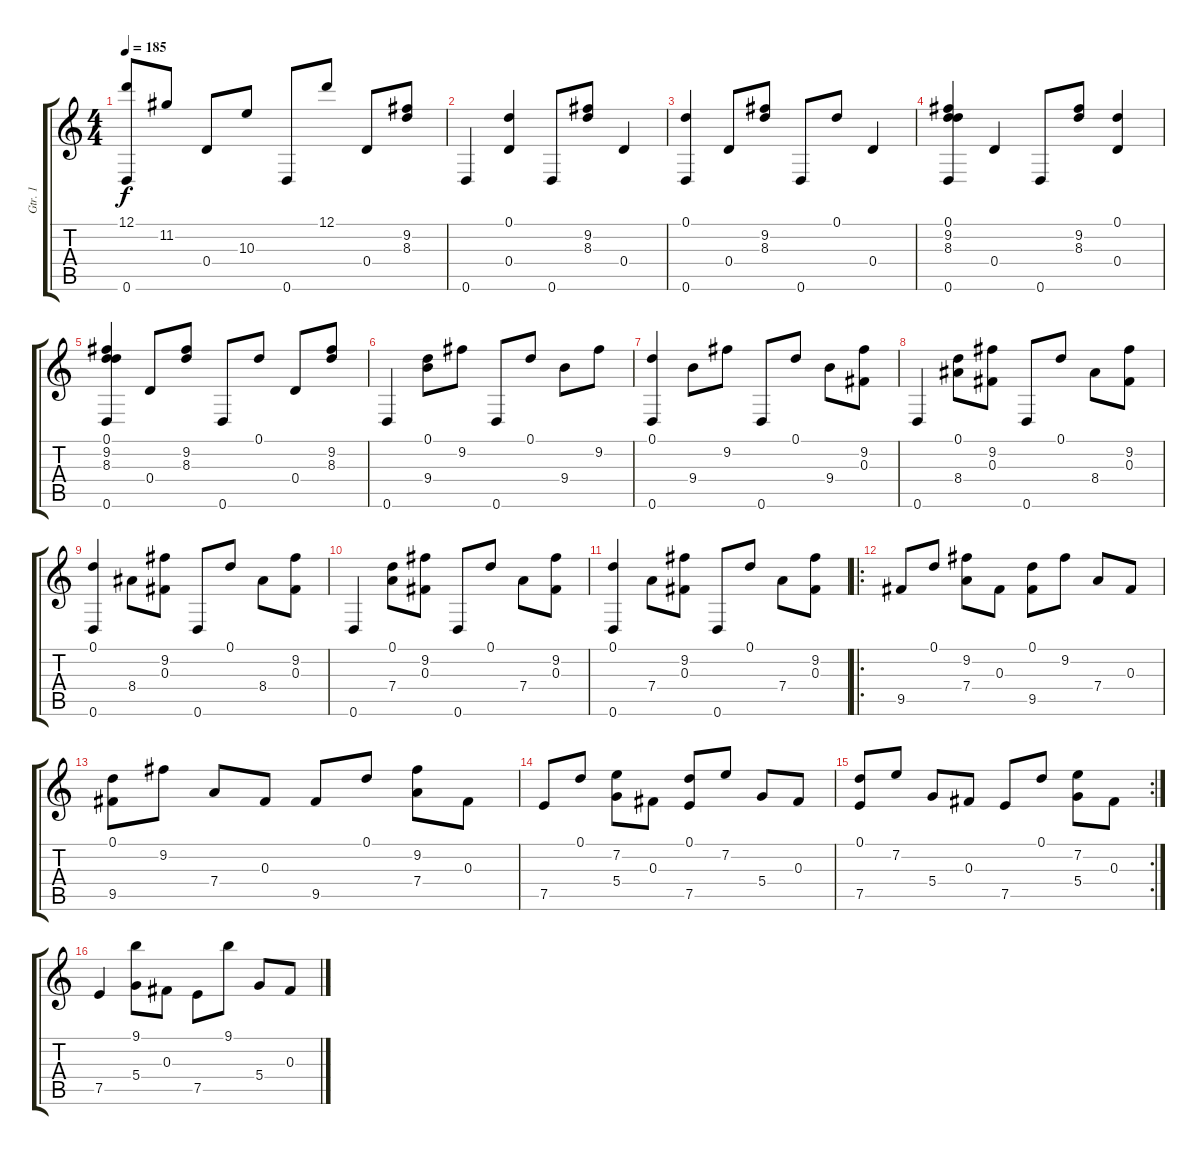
\track ("Gtr. 1" "Gtr. 1") {instrument acousticguitarsteel}
\staff {score tabs}
\tuning (D4 A3 Gb3 D3 A2 D2) {hide}
\ts (4 4)
\tempo 185
\clef g2
\ks c
(12.1 0.6).8{dy f} 11.2.8 0.4.8 10.3.8 0.6.8 12.1.8 0.4.8 (9.2 8.3).8 |
0.6.4 (0.1 0.4).4 0.6.8 (9.2 8.3).8 0.4.4 |
(0.1 0.6).4 0.4.8 (9.2 8.3).8 0.6.8 0.1.8 0.4.4 |
(0.1 9.2 8.3 0.6).4 0.4.4 0.6.8 (9.2 8.3).8 (0.1 0.4).4 |
(0.1 9.2 8.3 0.6).4 0.4.8 (9.2 8.3).8 0.6.8 0.1.8 0.4.8 (9.2 8.3).8 |
0.6.4 (0.1 9.4).8 9.2.8 0.6.8 0.1.8 9.4.8 9.2.8 |
(0.1 0.6).4 9.4.8 9.2.8 0.6.8 0.1.8 9.4.8 (9.2 0.3).8 |
0.6.4 (0.1 8.4).8 (9.2 0.3).8 0.6.8 0.1.8 8.4.8 (9.2 0.3).8 |
(0.1 0.6).4 8.4.8 (9.2 0.3).8 0.6.8 0.1.8 8.4.8 (9.2 0.3).8 |
0.6.4 (0.1 7.4).8 (9.2 0.3).8 0.6.8 0.1.8 7.4.8 (9.2 0.3).8 |
(0.1 0.6).4 7.4.8 (9.2 0.3).8 0.6.8 0.1.8 7.4.8 (9.2 0.3).8 |
\ro
9.5.8 0.1.8 (9.2 7.4).8 0.3.8 (0.1 9.5).8 9.2.8 7.4.8 0.3.8 |
(0.1 9.5).8 9.2.8 7.4.8 0.3.8 9.5.8 0.1.8 (9.2 7.4).8 0.3.8 |
7.5.8 0.1.8 (7.2 5.4).8 0.3.8 (0.1 7.5).8 7.2.8 5.4.8 0.3.8 |
\rc 2
(0.1 7.5).8 7.2.8 5.4.8 0.3.8 7.5.8 0.1.8 (7.2 5.4).8 0.3.8 |
7.5.4 (9.1 5.4).8 0.3.8 7.5.8 9.1.8 5.4.8 0.3.8
